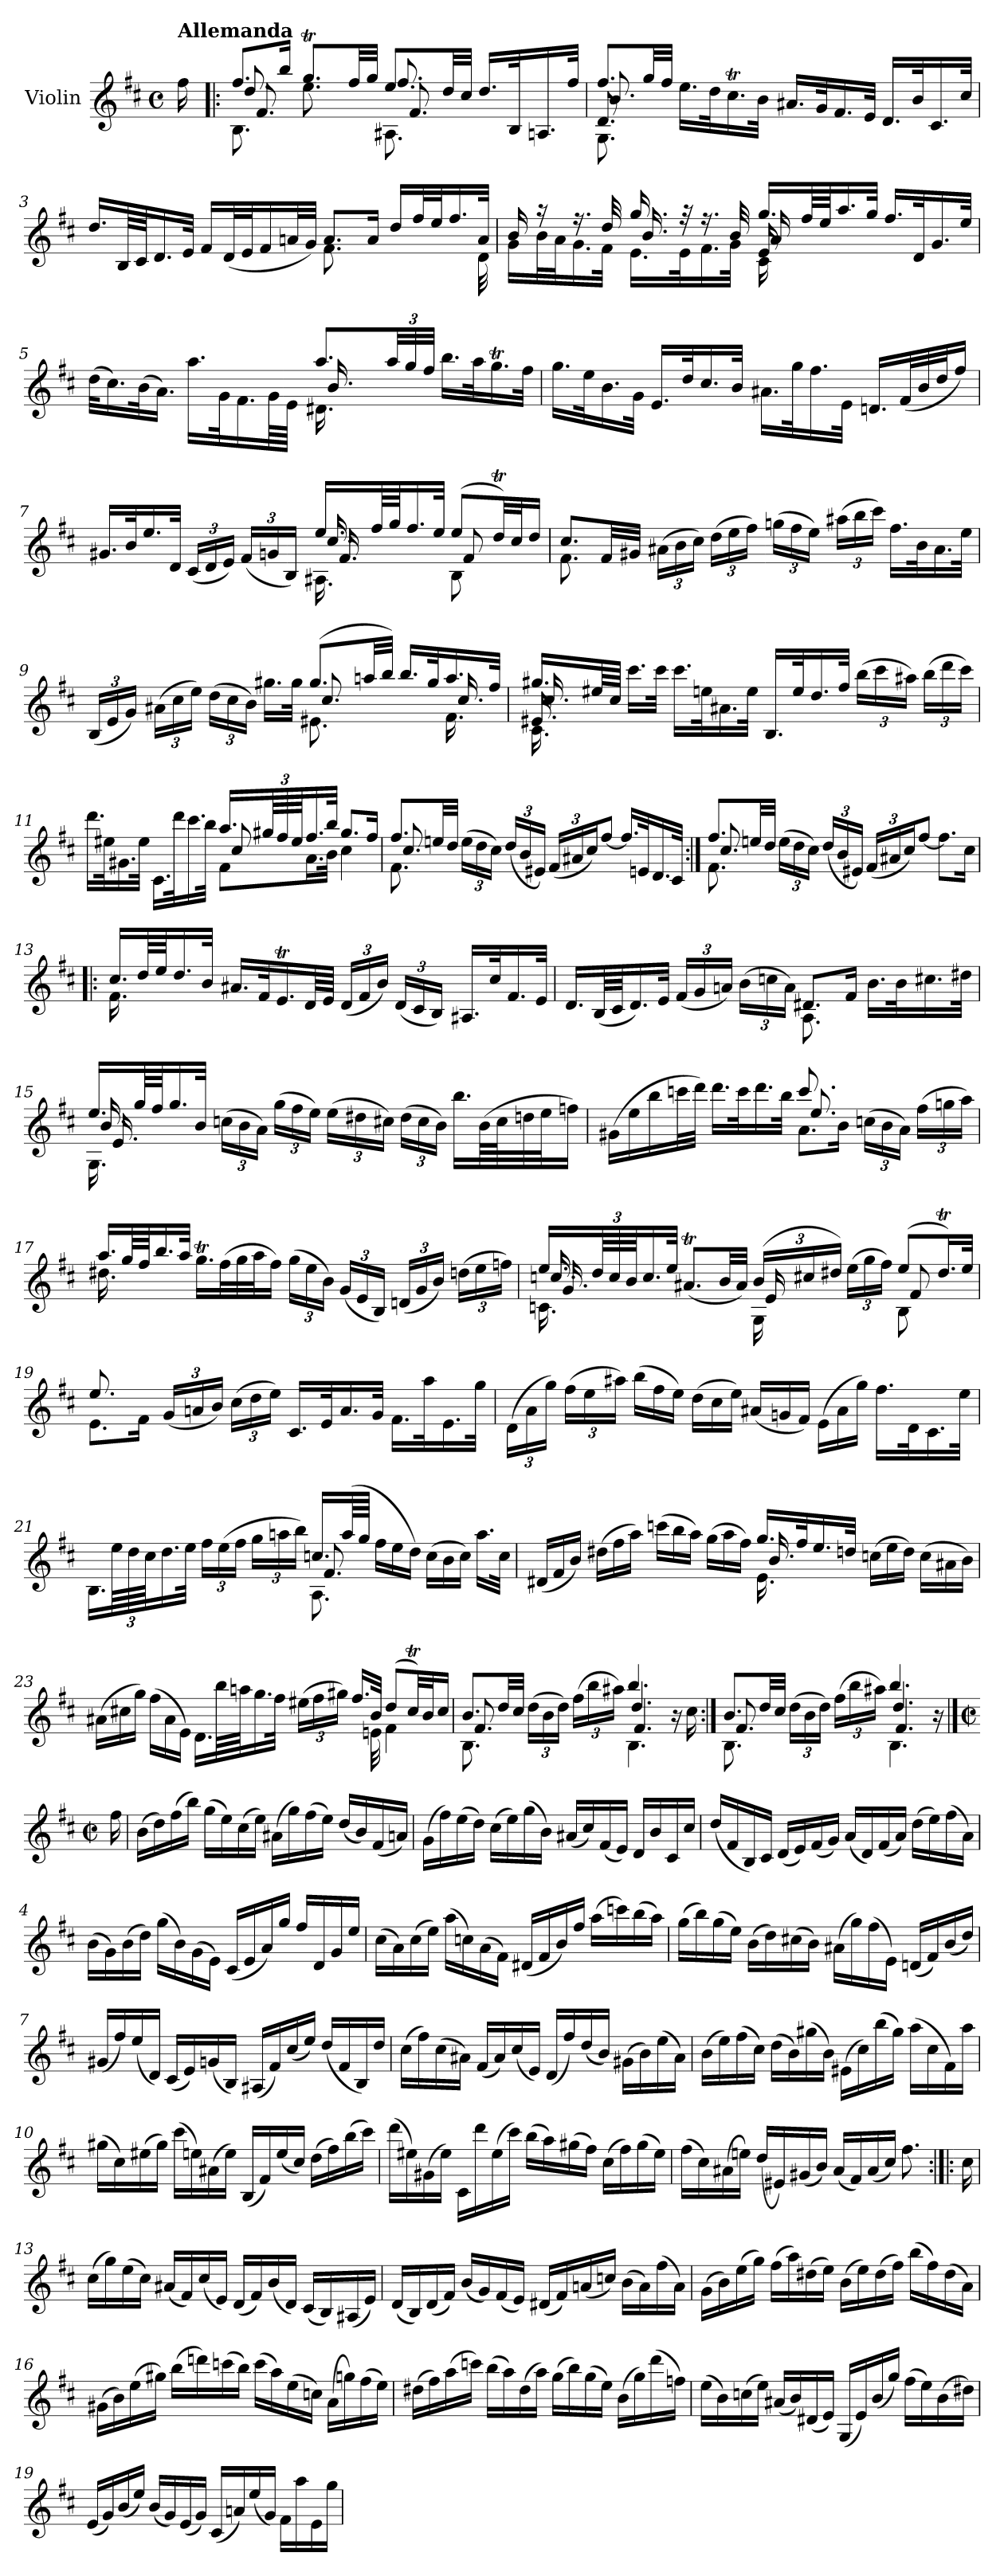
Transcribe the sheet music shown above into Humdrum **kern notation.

**kern
*part1
*staff1
*I"Violin
*I'Vln.
*clefG2
*k[f#c#]
*M4/4
*met(c)
=
!LO:TX:a:B:t=Allemanda
16ff#\
=1!|:
*^
*	*^
*	*	*^
8.ff#/L	8.B\	8.dd/	8.f#/
16bb/Jk	16ryy	16ryy	16ryy
8.ggT/L	8.ee\	4ryy	4ryy
32ff#/LL	16ryy	.	.
32gg/JJJ	.	.	.
8.ee/L	8.A#X\	8.ff#/	8.f#/
32dd/LL	16ryy	16ryy	16ryy
32cc#/JJJ	.	.	.
16.dd/LL	4ryy	4ryy	4ryy
32B/K	.	.	.
16.An/	.	.	.
32ff#/JJk	.	.	.
=2	=2	=2	=2
8.ff#/L	8.G\	8.b/	8.d/
32gg/LL	16ryy	16ryy	16ryy
32ff#/JJJ	.	.	.
16.ee\LL	4ryy	4ryy	4ryy
32dd\K	.	.	.
16.cc#t\	.	.	.
32b\JJk	.	.	.
16.a#X/LL	2ryy	2ryy	2ryy
32g/K	.	.	.
16.f#/	.	.	.
32e/JJk	.	.	.
16.d/LL	.	.	.
32b/K	.	.	.
16.c#/	.	.	.
32cc#/JJk	.	.	.
*	*v	*v	*v
=3	=3
16.dd/LL	2ryy
64B/LL	.
64c#/JJ	.
16.d/	.
32e/JJk	.
16f#/LL	.
(<32d/L	.
32e/J	.
16f#/	.
32an/L	.
32g/JJJ)	.
8.a/L	8.f#\
16a/Jk	16ryy
16dd/LL	8ryy
32ff#/L	.
32ee/J	.
16.ff#/	16.ryy
32a/JJk	32d\
=4	=4
*^	*^
16b/	16g\LL	4ryy	2ryy
16r	32b\L	.	.
.	32a\J	.	.
16.r	16.g\	.	.
32dd/	32f#\JJk	.	.
16.gg/	16.e\LL	16.b/	.
32r	32e\K	32ryy	.
16.r	16.f#\	8ryy	.
32b/	32g\JJk	.	.
16.gg/LL	16c#\	16a/	16e/
.	16ryy	16ryy	16ryy
64ff#/LL	.	.	.
64ee/JJ	.	.	.
16.aa/	8ryy	8ryy	8ryy
32gg/JJk	.	.	.
16.ff#/LL	4ryy	4ryy	4ryy
32d/K	.	.	.
16.g/	.	.	.
32ee/JJk	.	.	.
*	*	*v	*v
=5	=5	=5
(>32dd\KLL	2ryy	2ryy
16.cc#\)	.	.
(>32b\K	.	.
16.a\JJ)	.	.
16.aa\LL	.	.
32g\K	.	.
16.f#\	.	.
64g\LL	.	.
64e\JJJJ	.	.
8.aa/L	16.d#X\	16.b/
.	32ryy	32ryy
.	8ryy	8ryy
*Xbrackettup	*	*
48aa/LL	.	.
48gg/	.	.
48ff#/JJJ	.	.
16.bb\LL	4ryy	4ryy
32aa\K	.	.
16.ggT\	.	.
32ff#\JJk	.	.
*v	*v	*v
=6
16.gg\LL
32ee\K
16.b\
32g\JJk
16.e/LL
32dd/K
16.cc#/
32b/JJk
16.a#X\LL
32gg\K
16.ff#\
32e\JJk
16.dn/LL
(<32f#/L
32b/
32dd/J
16ff#/JJ)
=7
*^
*	*^
*	*	*^
16.g#X/LL	2ryy	2ryy	2ryy
32b/K	.	.	.
16.ee/	.	.	.
32d/JJk	.	.	.
(<24c#/LL	.	.	.
24d/	.	.	.
24e/JJ)	.	.	.
(<24f#/LL	.	.	.
24gn/	.	.	.
24B/JJ)	.	.	.
16.ee/LL	16.A#X\	16.cc#/	16.f#/
64ff#/LL	32ryy	32ryy	32ryy
64gg/JJ	.	.	.
16.ff#/	8ryy	8ryy	8ryy
32ee/JJk	.	.	.
(>8ee/L	8B\	8f#/	8ryy
32ddT/LL)	8ryy	8ryy	8ryy
32cc#/J	.	.	.
16dd/JJ	.	.	.
*	*v	*v	*v
=8	=8
8.cc#/L	8.f#\
32f#/LL	16ryy
32g#X/JJJ	.
(<24a#X\LL	4ryy
24b\	.
24cc#\JJ)	.
(>24dd\LL	.
24ee\	.
24ff#\JJ)	.
(>24ggn\LL	2ryy
24ff#\	.
24ee\JJ)	.
(>24aa#X\LL	.
24bb\	.
24ccc#\JJ)	.
16.ff#\LL	.
32b\K	.
16.a#\	.
32ee\JJk	.
=9	=9
*	*^
(<24B/LL	2ryy	2ryy
24e/	.	.
24g/JJ)	.	.
(>24a#X\LL	.	.
24cc#\	.	.
24ee\JJ)	.	.
(>24dd\LL	.	.
24cc#\	.	.
24b\JJ)	.	.
16.gg#X\LL	.	.
32gg#\JJk	.	.
(>8.gg#/L	8.e#X\	8.cc#/
32aan/LL	16ryy	16ryy
32bb/JJJ)	.	.
16.bb/LL	8ryy	8ryy
32gg#/K	.	.
16.aa/	16.f#\	16.cc#/
32ff#/JJk	32ryy	32ryy
=10	=10	=10
*	*	*^
16.gg#X/LL	16.cc#/	16.e#X/	16.c#\
64ee#X/LL	32ryy	32ryy	32ryy
64cc#/JJJJ	.	.	.
16.ccc#\LL	8ryy	8ryy	8ryy
32ccc#\JJk	.	.	.
16.ccc#\LL	4ryy	4ryy	4ryy
32een\K	.	.	.
16.a#X\	.	.	.
32ee\JJk	.	.	.
16.B/LL	2ryy	2ryy	2ryy
32ee/K	.	.	.
16.dd/	.	.	.
32ff#/JJk	.	.	.
(>24bb\LL	.	.	.
24ccc#\	.	.	.
24aa#X\JJ)	.	.	.
(>24bb\LL	.	.	.
24ddd\	.	.	.
24ccc#\JJ)	.	.	.
*	*	*v	*v
=11	=11	=11
16.ddd\LL	2ryy	2ryy
32ee#X\K	.	.
16.g#X\	.	.
32ee#\JJk	.	.
16.c#\LL	.	.
32ddd\K	.	.
16.ccc#\	.	.
32bb\JJk	.	.
16.aa/LL	8f#\L	8cc#/
96gg#X/LL	.	.
96ff#/	.	.
96ee#/JJ	.	.
16.ff#/	16.a\L	8ryy
32bb/JJk	32b\JJk	.
8.gg#/L	4cc#\	4ryy
16ff#/Jk	.	.
=12	=12	=12
8.ff#/L	8.f#\	8.cc#/
32een/LL	16ryy	16ryy
32dd/JJJ	.	.
(>24ee\LL	4ryy	4ryy
24dd\	.	.
24cc#\JJ)	.	.
(<24dd/LL	.	.
24b/	.	.
24e#X/JJ)	.	.
(<24f#/LL	2ryy	2ryy
24a#X/	.	.
24cc#/J)	.	.
[8ff#/J	.	.
16.ff#/LL]	.	.
32en/K	.	.
16.d/	.	.
32c#/JJk	.	.
=12X1:|!	=12X1:|!	=12X1:|!
8.ff#/L	8.f#\	8.cc#/
32een/LL	16ryy	16ryy
32dd/JJJ	.	.
(>24ee\LL	4ryy	4ryy
24dd\	.	.
24cc#\JJ)	.	.
(<24dd/LL	.	.
24b/	.	.
24e#X/JJ)	.	.
(<24f#/LL	2ryy	2ryy
24a#X/	.	.
24cc#/J)	.	.
[8ff#/J	.	.
8.ff#\L]	.	.
16cc#\Jk	.	.
*	*v	*v
=13!|:	=13!|:
16.cc#/LL	16.f#\
64dd/LL	32ryy
64ee/JJ	.
16.dd/	8ryy
32b/JJk	.
16.a#X/LL	4ryy
32f#/K	.
16.eT/	.
64d/LL	.
64e/JJJJ	.
(<24d/LL	2ryy
24f#/	.
24b/JJ)	.
(<24d/LL	.
24c#/	.
24B/JJ)	.
16.A#X/LL	.
32cc#/K	.
16.f#/	.
32e/JJk	.
=14	=14
16.d/LL	2ryy
(<64B/LL	.
64c#/JJ	.
16.d/)	.
32e/JJk	.
(<24f#/LL	.
24g/	.
24an/JJ)	.
(>24b\LL	.
24ccn\	.
24a\JJ)	.
8.d#X/L	8.A\
16f#/Jk	16ryy
16.b\LL	4ryy
32b\K	.
16.cc#X\	.
32dd#X\JJk	.
=15	=15
*^	*^
16.ee/LL	16.G\	16.b/	16.e/
64gg/LL	32ryy	32ryy	32ryy
64ff#/JJ	.	.	.
16.gg/	8ryy	8ryy	8ryy
32b/JJk	.	.	.
(>24ccn\LL	4ryy	4ryy	4ryy
24b\	.	.	.
24a\JJ)	.	.	.
(>24gg\LL	.	.	.
24ff#\	.	.	.
24ee\JJ)	.	.	.
(>24ee\LL	2ryy	2ryy	2ryy
24dd#X\	.	.	.
24cc#X\JJ)	.	.	.
(>24dd#\LL	.	.	.
24cc#\	.	.	.
24b\JJ)	.	.	.
16.bb\LL	.	.	.
(>64b\LL	.	.	.
64cc#\J	.	.	.
32ddn\	.	.	.
32ee\J	.	.	.
16ffn\JJ)	.	.	.
*	*	*v	*v
=16	=16	=16
2ryy	(>16g#X\LL	2ryy
.	16ee\	.
.	16bb\	.
.	32cccn\L	.
.	32ddd\JJJ)	.
.	16.ddd\LL	.
.	32ccc\K	.
.	16.ddd\	.
.	32bb\JJk	.
8.ccc/	8.a\L	8.ee/
16ryy	16b\Jk	16ryy
4ryy	(>24ccn\LL	4ryy
.	24b\	.
.	24a\JJ)	.
.	(>24ff#\LL	.
.	24ggn\	.
.	24aa\JJ)	.
*	*v	*v
=17	=17
16.aa/LL	16.dd#X\
64gg/LL	32ryy
64ff#/JJ	.
16.bb/	8ryy
32aa/JJk	.
16.ggT\LL	4ryy
(>32ff#\L	.
32gg\	.
32aa\J	.
16ff#\JJ)	.
(>24gg\LL	2ryy
24ee\	.
24b\JJ)	.
(<24g/LL	.
24e/	.
24B/JJ)	.
(<24dn/LL	.
24g/	.
24b/JJ)	.
(>24ddn\LL	.
24ee\	.
24ffn\JJ)	.
=18	=18
*^	*^
16.ee/LL	16.cn\	16.ccn/	16.g/
96dd/LL	32ryy	32ryy	32ryy
96cc/	.	.	.
96b/JJ	.	.	.
16.cc/	8ryy	8ryy	8ryy
32ee/JJk	.	.	.
(<8.a#Xt/L	4ryy	4ryy	4ryy
32b/LL	.	.	.
32a#/JJJ)	.	.	.
(>24b/LL	16G\	16e/	2ryy
24cc#X/	.	.	.
.	16ryy	16ryy	.
24dd#X/JJ)	.	.	.
(>24ee\LL	8ryy	8ryy	.
24gg\	.	.	.
24ff#\JJ)	.	.	.
(>8ee/L	8B\	8f#/	.
16.dd#t/L)	8ryy	8ryy	.
32ee/JJk	.	.	.
*	*v	*v	*v
=19	=19
8.ee/	8.e\L
16ryy	16f#\Jk
4ryy	(<24g/LL
.	24an/
.	24b/JJ)
.	(>24cc#\LL
.	24dd\
.	24ee\JJ)
2ryy	16.c#/LL
.	32e/K
.	16.a/
.	32g/JJk
.	16.f#\LL
.	32aa\K
.	16.e\
.	32gg\JJk
*v	*v
=20
(>24d\LL
24a\
24gg\JJ)
(>24ff#\LL
24ee\
24aa#X\JJ)
*Xtuplet
(>24bb\LL
24ff#\
24ee\JJ)
(>24dd\LL
24cc#\
24ee\JJ)
(<24a#X/LL
24gn/
24f#/JJ)
(>24e\LL
24a#\
24gg\JJ)
16.ff#\LL
32d\K
16.c#\
32ee\JJk
=21
*^
*	*^
2ryy	16.B\LL	2ryy
*	*tuplet	*
.	96ee\LL	.
.	96dd\	.
.	96cc#\JJ	.
.	16.dd\	.
.	32ee\JJk	.
.	24ff#\LL	.
.	(>24ee\	.
.	24ff#\JJ	.
.	24gg\LL	.
.	24aan\	.
.	24bb\JJ)	.
16.ccn/LL	8.A\	8.f#/
(>64aa/LL	.	.
64gg/JJJJ	.	.
24ff#\LL	.	.
24ee\	.	.
.	16ryy	16ryy
24dd\JJ)	.	.
(>24cc\LL	4ryy	4ryy
24b\	.	.
24cc\JJ)	.	.
16.aa\LL	.	.
32cc\JJk	.	.
=22	=22	=22
*Xtuplet	*	*
(<24d#X/LL	2ryy	2ryy
24f#/	.	.
24b/JJ)	.	.
(>24dd#X\LL	.	.
24ff#\	.	.
24aa\JJ)	.	.
(>24cccn\LL	.	.
24bb\	.	.
24aa\JJ)	.	.
(>24gg\LL	.	.
24aa\	.	.
24ff#\JJ)	.	.
16.gg/LL	16.e\	16.b/
32ff#/K	32ryy	32ryy
16.ee/	8ryy	8ryy
32ddn/JJk	.	.
4ryy	(>24ccn\LL	4ryy
.	24ee\	.
.	24dd\JJ)	.
.	(>24cc\LL	.
.	24a#X\	.
.	24b\JJ)	.
*	*v	*v
=23	=23
(>24a#X\LL	2ryy
24cc#X\	.
24gg\JJ)	.
(>24ff#\LL	.
24a#\	.
24e\JJ)	.
16.d\LL	.
64bb\LL	.
64aan\JJ	.
16.gg\	.
32ff#\JJk	.
*tuplet	*
(>24ee#X\LL	8ryy
24ff#\	.
24gg#X\JJ)	.
16.ff#/LL	16.ryy
32b/JJk	32en\
(>8dd/L	4f#\
32cc#t/LL)	.
32b/J	.
16cc#/JJ	.
=24	=24
*^	*^
8.b/L	8.B\	8.f#/	2ryy
32dd/LL	16ryy	16ryy	.
32cc#/JJJ	.	.	.
(>24dd\LL	4ryy	4ryy	.
24b\	.	.	.
24dd\JJ)	.	.	.
(>24ff#\LL	.	.	.
24bb\	.	.	.
24aa#X\JJ)	.	.	.
4.bb/	4.B\	4.dd/	4.f#/
16r	8ryy	8ryy	8ryy
16cc#\	.	.	.
=25:|!	=25:|!	=25:|!	=25:|!
8.b/L	8.B\	8.f#/	2ryy
32dd/LL	16ryy	16ryy	.
32cc#/JJJ	.	.	.
(>24dd\LL	4ryy	4ryy	.
24b\	.	.	.
24dd\JJ)	.	.	.
(>24ff#\LL	.	.	.
24bb\	.	.	.
24aa#X\JJ)	.	.	.
4.bb/	4.B\	4.dd/	4.f#/
16r	16ryy	16ryy	16ryy
*v	*v	*v	*v
==
*M2/2
*met(c|)
*^
*	*^
*	*	*^
!LO:TX:a:B:t=Double	!	!	!
*v	*v	*v	*v
16ff#\
=1
(>16b\LL
16dd\)
(>16ff#\
16bb\JJ)
(>16gg\LL
16ee\)
(>16cc#\
16ee\JJ)
(>16a#X\LL
16gg\)
(>16ff#\
16ee\JJ)
(<16dd/LL
16b/)
(<16f#/
16an/JJ)
=2
(>16g\LL
16ff#\)
(>16ee\
16dd\JJ)
(>16cc#\LL
16ee\)
(>16gg\
16b\JJ)
(<16a#X/LL
16cc#/)
(<16f#/
16e/JJ)
16d/LL
16b/
16c#/
16cc#/JJ
=3
(<16dd/LL
16f#/
16B/)
16c#/JJ
(<16d/LL
16e/)
(<16f#/
16g/JJ)
(<16a/LL
16d/)
(<16f#/
16a/JJ)
(>16dd\LL
16ee\)
(>16ff#\
16a\JJ)
=4
(>16b\LL
16g\)
(>16b\
16dd\JJ)
(>16gg\LL
16b\)
(>16g\
16e\JJ)
(<16c#/LL
16e/
16a/)
16gg/JJ
16ff#/LL
16d/
16g/
16ee/JJ
=5
(>16cc#\LL
16a\)
(>16cc#\
16ee\JJ)
(>16aa\LL
16ccn\)
(>16a\
16f#\JJ)
(<16d#X/LL
16f#/
16b/)
16ff#/JJ
(>16aa\LL
16cccn\)
(>16bb\
16aa\JJ)
=6
(>16gg\LL
16bb\)
(>16gg\
16ee\JJ)
(>16b\LL
16dd\)
(>16cc#X\
16b\JJ)
(>16a#X\LL
16gg\)
(>16ff#\
16e\JJ)
(<16dn/LL
16f#/)
(<16b/
16dd/JJ)
=7
(<16g#X/LL
16ff#/)
(<16ee/
16d/JJ)
(<16c#/LL
16e/)
(<16gn/
16B/JJ)
(<16A#X/LL
16f#/)
(<16cc#/
16ee/JJ)
(<16dd/LL
16f#/
16B/)
16dd/JJ
=8
(>16cc#\LL
16ff#\)
(>16cc#\
16a#X\JJ)
(<16f#/LL
16a#/)
(<16cc#/
16e/JJ)
(<16d/LL
16ff#/)
(<16dd/
16b/JJ)
(>16g#X\LL
16b\)
(>16ee\
16a#\JJ)
=9
(>16b\LL
16ee\)
(>16ff#\
16cc#\JJ)
(>16dd\LL
16b\)
(>16gg#X\
16b\JJ)
(>16e#X\LL
16cc#\)
(>16bb\
16gg#\JJ)
(>16aa\LL
16cc#\
16f#\)
16aa\JJ
=10
(>16gg#X\LL
16cc#\)
(>16ee#X\
16gg#\JJ)
(>16ccc#\LL
16een\)
(>16a#X\
16ee\JJ)
(<16B/LL
16f#/)
(<16ee/
16cc#/JJ)
(>16dd\LL
16ff#\)
(>16bb\
16ccc#\JJ)
=11
(>16ddd\LL
16ee#X\)
(>16g#X\
16ee#\JJ)
16c#\LL
16ddd\
(>16ee#\
16ccc#\JJ)
(>16bb\LL
16aa\)
(>16gg#X\
16ff#\JJ)
(>16cc#\LL
16ff#\)
(>16gg#\
16ee#\JJ)
=12
(>16ff#\LL
16cc#\)
(>16a#X\
16een\JJ)
(<16dd/LL
16e#X/)
(<16g#X/
16b/JJ)
(<16a#/LL
16f#/)
(<16a#/
16cc#/JJ)
8.ff#\
=12X1:|!|:
16cc#\
=13
(>16cc#\LL
16gg\)
(>16ee\
16cc#\JJ)
(<16a#X/LL
16f#/)
(<16cc#/
16e/JJ)
(<16d/LL
16f#/)
(<16b/
16d/JJ)
(<16c#/LL
16B/)
(<16A#X/
16e/JJ)
=14
(<16d/LL
16B/)
(<16d/
16f#/JJ)
(<16b/LL
16g/)
(<16f#/
16e/JJ)
(<16d#X/LL
16f#/)
(<16an/
16ccn/JJ)
(>16b\LL
16a\)
(>16ff#\
16a\JJ)
=15
(>16g\LL
16b\)
(>16ee\
16gg\JJ)
(>16ff#\LL
16aa\)
(>16dd#X\
16ee\JJ)
(>16b\LL
16ee\)
(>16dd#\
16ff#\JJ)
(>16bb\LL
16ff#\)
(>16dd#\
16a\JJ)
=16
(>16g#X\LL
16b\)
(>16ee\
16gg#X\JJ)
(>16bb\LL
16dddn\)
(>16cccn\
16bb\JJ)
(>16ccc\LL
16aa\)
(>16ee\
16ccn\JJ)
(>16a\LL
16ggn\)
(>16ff#\
16ee\JJ)
=17
(>16dd#X\LL
16ff#\)
(>16aa\
16cccn\JJ)
(>16bb\LL
16aa\)
(>16dd#\
16aa\JJ)
(>16gg\LL
16bb\)
(>16gg\
16ee\JJ)
(>16b\LL
16gg\)
(>16ddd\
16ffn\JJ)
=18
(>16ee\LL
16b\)
(>16ccn\
16ee\JJ)
(<16a#X/LL
16b/)
(<16d#X/
16e/JJ)
(<16G/LL
16e/)
(<16b/
16gg/JJ)
(>16ff#\LL
16ee\)
(>16b\
16dd#X\JJ)
=19
(<16e/LL
16g/)
(<16b/
16ee/JJ)
(<16b/LL
16g/)
(<16e/
16g/JJ)
(<16c#/LL
16an/)
(<16ee/
16g/JJ)
16f#\LL
16aa\
16e\
16gg\JJ
=
*-
